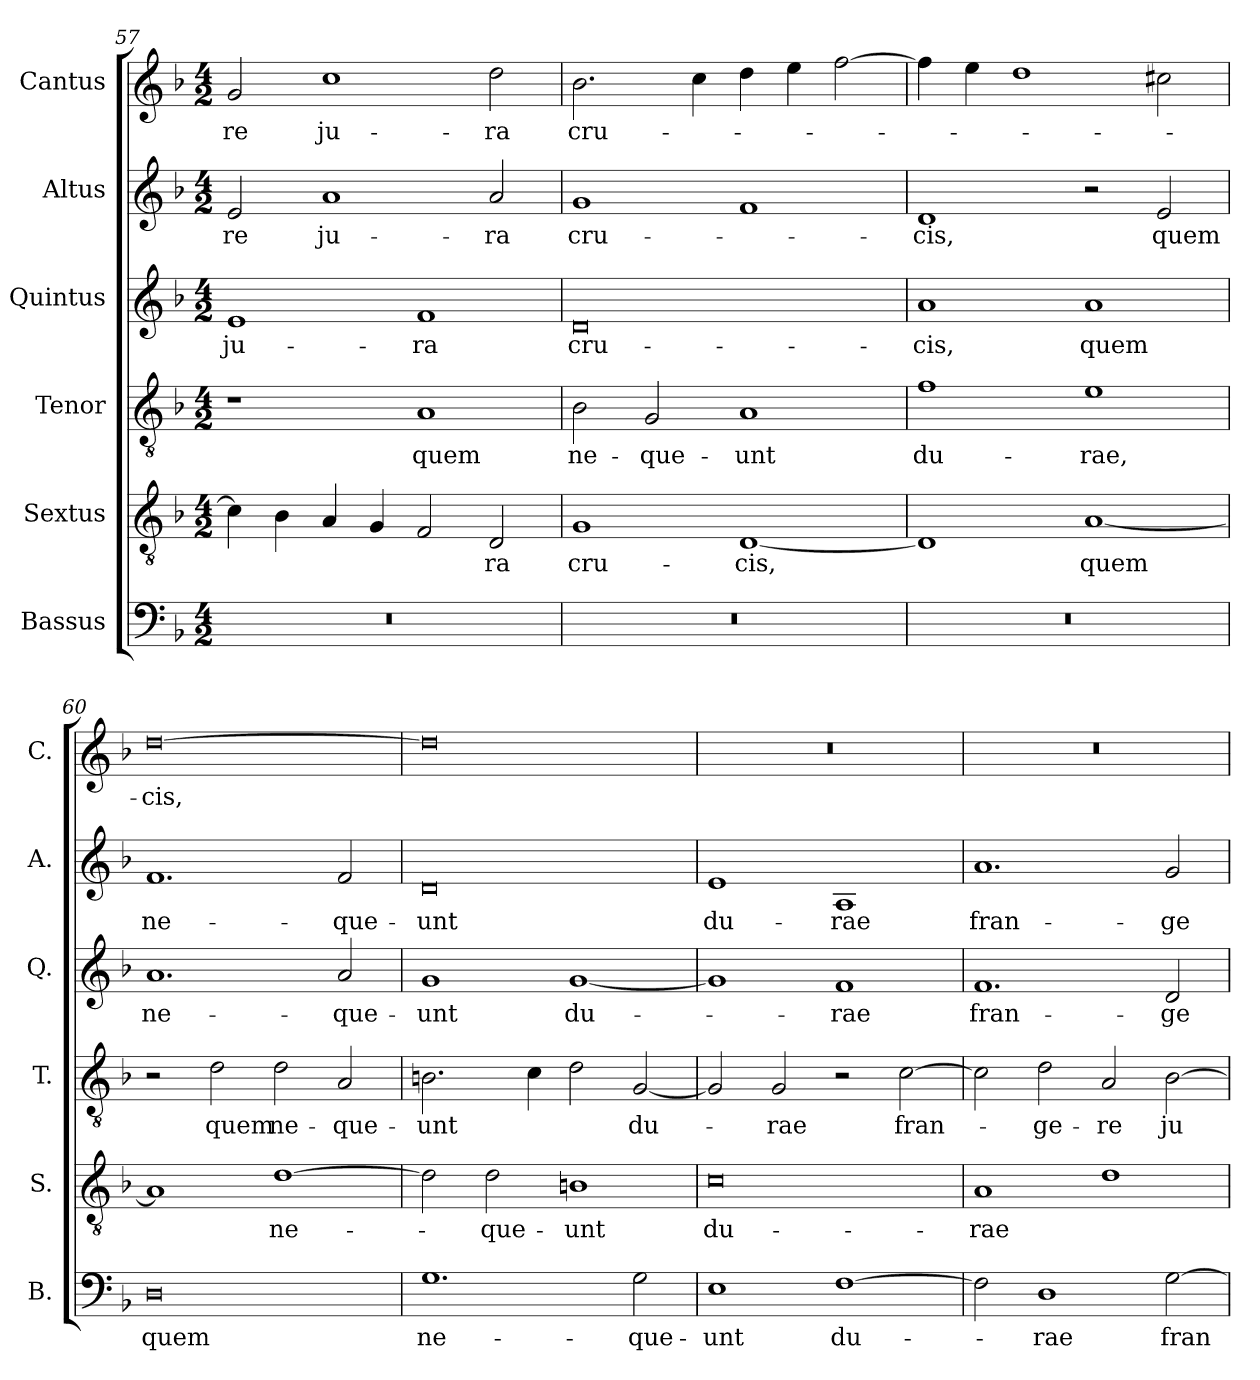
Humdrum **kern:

**kern	**text	**kern	**text	**kern	**text	**kern	**text	**kern	**text	**kern	**text
*part6	*part6	*part5	*part5	*part4	*part4	*part3	*part3	*part2	*part2	*part1	*part1
*staff6	*staff6	*staff5	*staff5	*staff4	*staff4	*staff3	*staff3	*staff2	*staff2	*staff1	*staff1
*I"Bassus	*	*I"Sextus	*	*I"Tenor	*	*I"Quintus	*	*I"Altus	*	*I"Cantus	*
*I'B.	*	*I'S.	*	*I'T.	*	*I'Q.	*	*I'A.	*	*I'C.	*
*clefF4	*	*clefGv2	*	*clefGv2	*	*clefG2	*	*clefG2	*	*clefG2	*
*k[b-]	*	*k[b-]	*	*k[b-]	*	*k[b-]	*	*k[b-]	*	*k[b-]	*
*M4/2	*	*M4/2	*	*M4/2	*	*M4/2	*	*M4/2	*	*M4/2	*
=57	=57	=57	=57	=57	=57	=57	=57	=57	=57	=57	=57
0r	.	4c\]	.	1r	.	1e	ju-	2e/	-re	2g/	-re
.	.	4B-\	.	.	.	.	.	.	.	.	.
.	.	4A/	.	.	.	.	.	1a	ju-	1cc	ju-
.	.	4G/	.	.	.	.	.	.	.	.	.
.	.	2F/	.	1A	quem	1f	-ra	.	.	.	.
.	.	2D/	-ra	.	.	.	.	2a/	-ra	2dd\	-ra
=58	=58	=58	=58	=58	=58	=58	=58	=58	=58	=58	=58
0r	.	1G	cru-	2B-\	ne-	0d	cru-	1g	cru-	2.b-\	cru-
.	.	.	.	2G/	-que-	.	.	.	.	.	.
.	.	.	.	.	.	.	.	.	.	4cc\	.
.	.	[1D	-cis,	1A	-unt	.	.	1f	.	4dd\	.
.	.	.	.	.	.	.	.	.	.	4ee\	.
.	.	.	.	.	.	.	.	.	.	[2ff\	.
=59	=59	=59	=59	=59	=59	=59	=59	=59	=59	=59	=59
0r	.	1D]	.	1f	du-	1a	-cis,	1d	-cis,	4ff\]	.
.	.	.	.	.	.	.	.	.	.	4ee\	.
.	.	.	.	.	.	.	.	.	.	1dd	.
.	.	[1A	quem	1e	-rae,	1a	quem	2r	.	.	.
.	.	.	.	.	.	.	.	2e/	quem	2cc#X\	.
!!LO:LB:g=z
=60	=60	=60	=60	=60	=60	=60	=60	=60	=60	=60	=60
0D	quem	1A]	.	2r	.	1.a	ne-	1.f	ne-	[0dd	-cis,
.	.	.	.	2d\	quem	.	.	.	.	.	.
.	.	[1d	ne-	2d\	ne-	.	.	.	.	.	.
.	.	.	.	2A/	-que-	2a/	-que-	2f/	-que-	.	.
=61	=61	=61	=61	=61	=61	=61	=61	=61	=61	=61	=61
1.G	ne-	2d\]	.	2.Bn\	-unt	1g	-unt	0d	-unt	0dd]	.
.	.	2d\	-que-	.	.	.	.	.	.	.	.
.	.	.	.	4c\	.	.	.	.	.	.	.
.	.	1Bn	-unt	2d\	.	[1g	du-	.	.	.	.
2G\	-que-	.	.	[2G/	du-	.	.	.	.	.	.
=62	=62	=62	=62	=62	=62	=62	=62	=62	=62	=62	=62
1E	-unt	0c	du-	2G/]	.	1g]	.	1e	du-	0r	.
.	.	.	.	2G/	-rae	.	.	.	.	.	.
[1F	du-	.	.	2r	.	1f	-rae	1A	-rae	.	.
.	.	.	.	[2c\	fran-	.	.	.	.	.	.
=63	=63	=63	=63	=63	=63	=63	=63	=63	=63	=63	=63
2F\]	.	1A	-rae	2c\]	.	1.f	fran-	1.a	fran-	0r	.
1D	-rae	.	.	2d\	-ge-	.	.	.	.	.	.
.	.	1d	.	2A/	-re	.	.	.	.	.	.
[2G\	fran-	.	.	[2B-\	ju-	2d/	-ge-	2g/	-ge-	.	.
=	=	=	=	=	=	=	=	=	=	=	=
*-	*-	*-	*-	*-	*-	*-	*-	*-	*-	*-	*-
